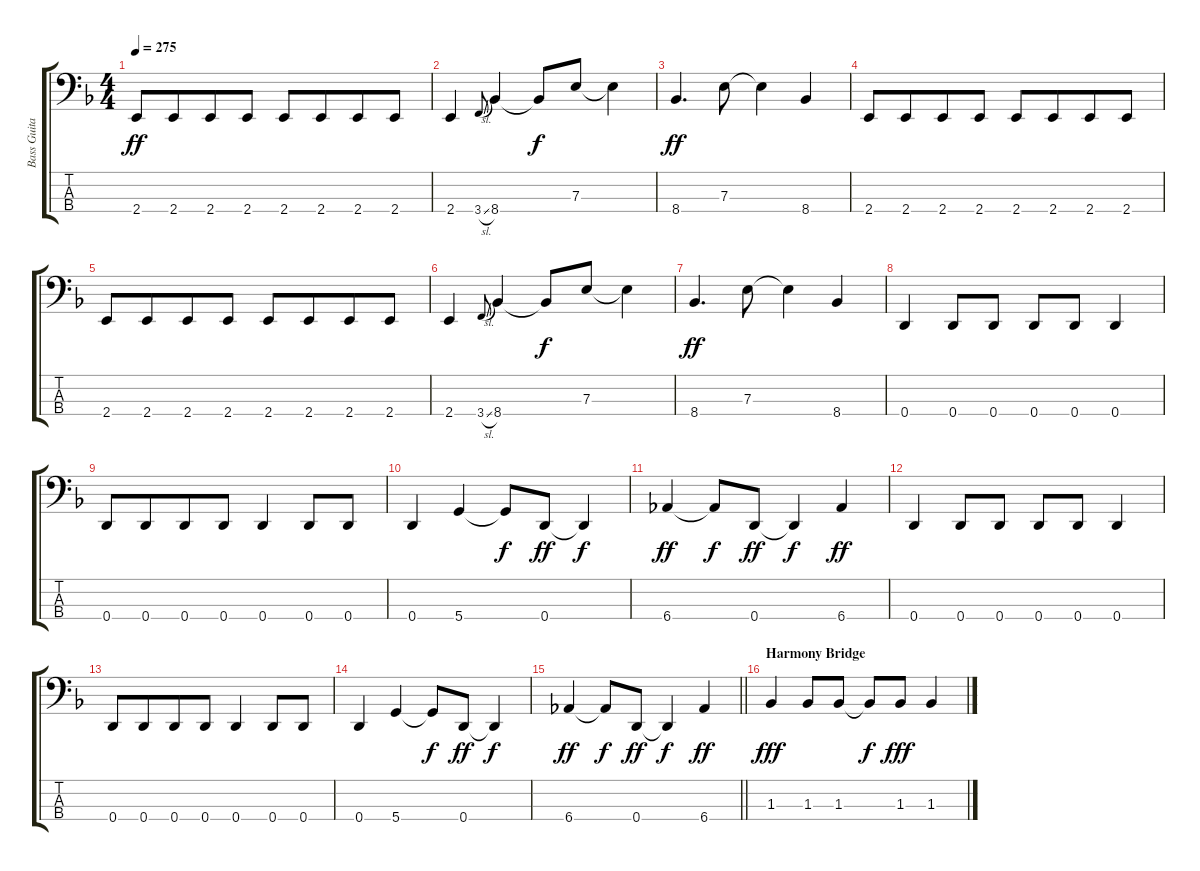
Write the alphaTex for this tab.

\track ("Bass Guitar" "Bass Guita") {instrument electricbassfinger}
\staff {score tabs}
\tuning (G2 D2 A1 D1) {hide}
\ts (4 4)
\tempo 275
\clef f4
\ks dminor
2.4.8{dy ff} 2.4.8{beam merge} 2.4.8 2.4.8 2.4.8 2.4.8{beam merge} 2.4.8 2.4.8 |
2.4.4 3.4{sl}.8{gr onbeat} 8.4.4 8.4{t}.8{dy f} 7.3.8 7.3{t}.4 |
8.4.4{d dy ff} 7.3.8 7.3{t}.4 8.4.4 |
2.4.8 2.4.8{beam merge} 2.4.8 2.4.8 2.4.8 2.4.8{beam merge} 2.4.8 2.4.8 |
2.4.8 2.4.8{beam merge} 2.4.8 2.4.8 2.4.8 2.4.8{beam merge} 2.4.8 2.4.8 |
2.4.4 3.4{sl}.8{gr onbeat} 8.4.4 8.4{t}.8{dy f} 7.3.8 7.3{t}.4 |
8.4.4{d dy ff} 7.3.8 7.3{t}.4 8.4.4 |
0.4.4 0.4.8 0.4.8 0.4.8 0.4.8 0.4.4 |
0.4.8 0.4.8{beam merge} 0.4.8 0.4.8 0.4.4 0.4.8 0.4.8 |
0.4.4 5.4.4 5.4{t}.8{dy f} 0.4.8{dy ff} 0.4{t}.4{dy f} |
6.4.4{dy ff} 6.4{t}.8{dy f} 0.4.8{dy ff} 0.4{t}.4{dy f} 6.4.4{dy ff} |
0.4.4 0.4.8 0.4.8 0.4.8 0.4.8 0.4.4 |
0.4.8 0.4.8{beam merge} 0.4.8 0.4.8 0.4.4 0.4.8 0.4.8 |
0.4.4 5.4.4 5.4{t}.8{dy f} 0.4.8{dy ff} 0.4{t}.4{dy f} |
\barLineRight lightlight
6.4.4{dy ff} 6.4{t}.8{dy f} 0.4.8{dy ff} 0.4{t}.4{dy f} 6.4.4{dy ff} |
\section ("" "Harmony Bridge")
1.3.4{dy fff} 1.3.8 1.3.8 1.3{t}.8{dy f} 1.3.8{dy fff} 1.3.4
